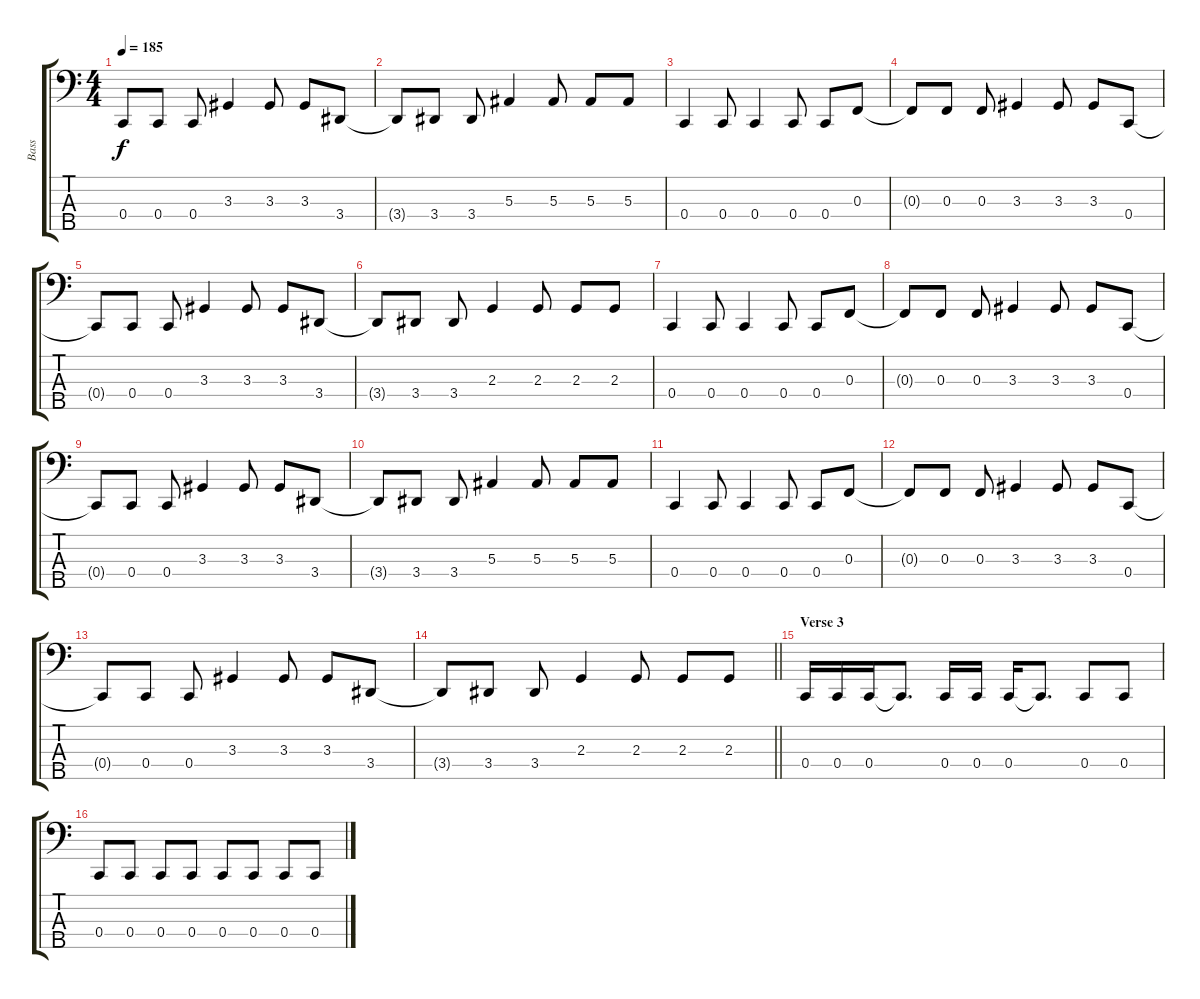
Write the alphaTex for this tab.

\track ("Bass" "Bass") {instrument electricbassfinger}
\staff {score tabs}
\tuning (Eb2 Bb1 F1 C1 G0) {hide}
\ts (4 4)
\tempo 185
\clef f4
\ks c
0.4{t}.8{dy f} 0.4.8 0.4.8 3.3.4 3.3.8 3.3.8 3.4.8 |
3.4{t}.8 3.4.8 3.4.8 5.3.4 5.3.8 5.3.8 5.3.8 |
0.4.4 0.4.8 0.4.4 0.4.8 0.4.8 0.3.8 |
0.3{t}.8 0.3.8 0.3.8 3.3.4 3.3.8 3.3.8 0.4.8 |
0.4{t}.8 0.4.8 0.4.8 3.3.4 3.3.8 3.3.8 3.4.8 |
3.4{t}.8 3.4.8 3.4.8 2.3.4 2.3.8 2.3.8 2.3.8 |
0.4.4 0.4.8 0.4.4 0.4.8 0.4.8 0.3.8 |
0.3{t}.8 0.3.8 0.3.8 3.3.4 3.3.8 3.3.8 0.4.8 |
0.4{t}.8 0.4.8 0.4.8 3.3.4 3.3.8 3.3.8 3.4.8 |
3.4{t}.8 3.4.8 3.4.8 5.3.4 5.3.8 5.3.8 5.3.8 |
0.4.4 0.4.8 0.4.4 0.4.8 0.4.8 0.3.8 |
0.3{t}.8 0.3.8 0.3.8 3.3.4 3.3.8 3.3.8 0.4.8 |
0.4{t}.8 0.4.8 0.4.8 3.3.4 3.3.8 3.3.8 3.4.8 |
\barLineRight lightlight
3.4{t}.8 3.4.8 3.4.8 2.3.4 2.3.8 2.3.8 2.3.8 |
\section ("" "Verse 3")
0.4.16 0.4.16 0.4.16 0.4{t}.8{d} 0.4.16 0.4.16 0.4.16 0.4{t}.8{d} 0.4.8 0.4.8 |
0.4.8 0.4.8 0.4.8 0.4.8 0.4.8 0.4.8 0.4.8 0.4.8
